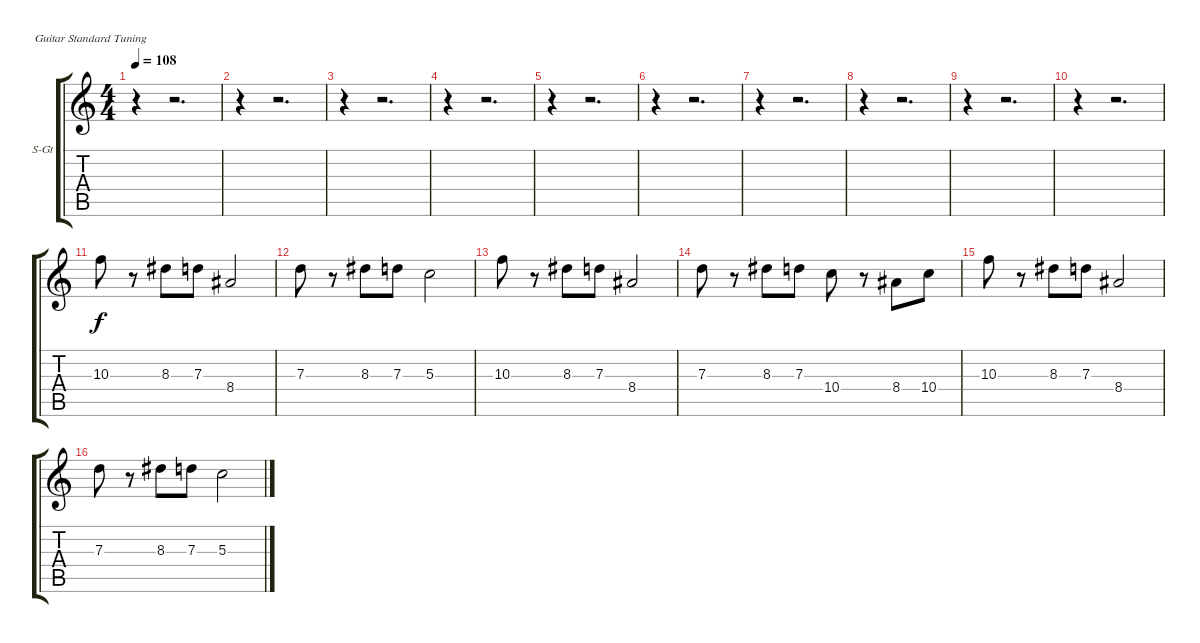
\bracketExtendMode groupsimilarinstruments
\firstSystemTrackNameOrientation horizontal
\otherSystemsTrackNameOrientation horizontal
\track ("труба" "S-Gt") {instrument tuba}
\staff {score tabs}
\tuning (E4 B3 G3 D3 A2 E2)
\displaytranspose 12
\ts (4 4)
\tempo 108
\clef g2
\ks c
r.4{dy f} r.2{d} |
r.4 r.2{d} |
r.4 r.2{d} |
r.4 r.2{d} |
r.4 r.2{d} |
r.4 r.2{d} |
r.4 r.2{d} |
r.4 r.2{d} |
r.4 r.2{d} |
r.4 r.2{d} |
10.3.8 r.8 8.3.8 7.3.8 8.4.2 |
7.3.8 r.8 8.3.8 7.3.8 5.3.2 |
10.3.8 r.8 8.3.8 7.3.8 8.4.2 |
7.3.8 r.8 8.3.8 7.3.8 10.4.8 r.8 8.4.8 10.4.8 |
10.3.8 r.8 8.3.8 7.3.8 8.4.2 |
7.3.8 r.8 8.3.8 7.3.8 5.3.2
